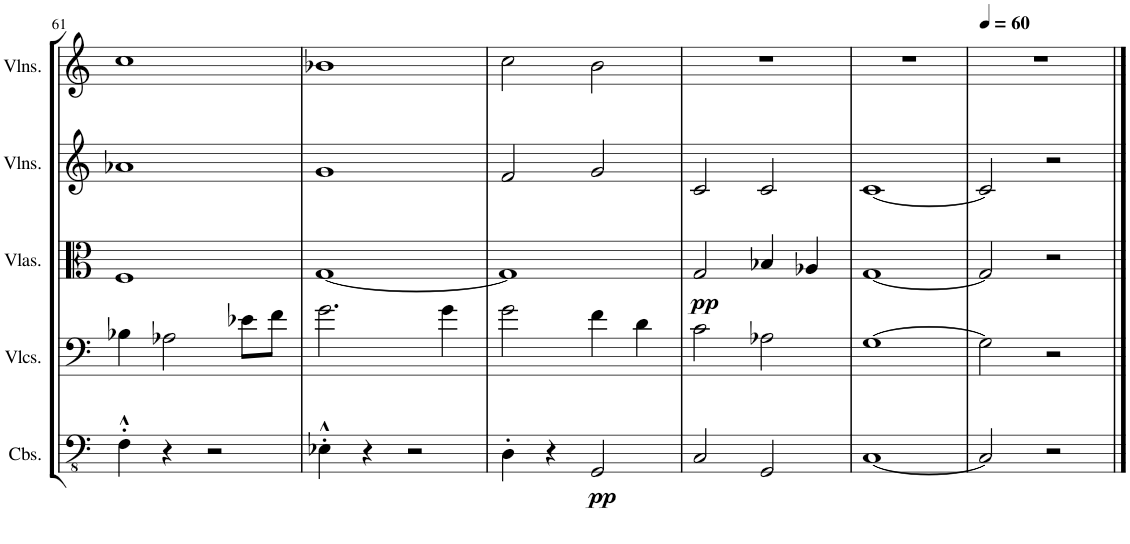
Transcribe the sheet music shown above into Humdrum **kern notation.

**kern	**dynam	**kern	**kern	**dynam	**kern	**kern
*part5	*part5	*part4	*part3	*part3	*part2	*part1
*staff5	*staff5	*staff4	*staff3	*staff3	*staff2	*staff1
*I"Contrabasses	*	*I"Violoncellos	*I"Violas	*	*I"Violins	*I"Violins
*I'Cbs.	*	*I'Vlcs.	*I'Vlas.	*	*I'Vlns.	*I'Vlns.
!!LO:PB:g=z
*clefFv4	*	*clefF4	*clefC3	*	*clefG2	*clefG2
*k[]	*	*k[]	*k[]	*	*k[]	*k[]
*M4/4	*	*M4/4	*M4/4	*	*M4/4	*M4/4
=61	=61	=61	=61	=61	=61	=61
4FF'^^\	.	4B-X\	1F	.	1a-X	1cc
4r	.	2A-X\	.	.	.	.
2r	.	.	.	.	.	.
.	.	8e-X\L	.	.	.	.
.	.	8f\J	.	.	.	.
=62	=62	=62	=62	=62	=62	=62
4EE-X'^^\	.	2.g\	[1G	.	1g	1b-X
4r	.	.	.	.	.	.
2r	.	.	.	.	.	.
.	.	4g\	.	.	.	.
=63	=63	=63	=63	=63	=63	=63
4DD'\	.	2g\	1G]	.	2f/	2cc\
4r	.	.	.	.	.	.
!	!LO:DY:b	!	!	!	!	!
2GGG/	pp	4f\	.	.	2g/	2b\
.	.	4d\	.	.	.	.
=64	=64	=64	=64	=64	=64	=64
!	!	!	!	!LO:DY:b	!	!
2CC/	.	2c\	2G/	pp	2c/	1r
2GGG/	.	2A-X\	4B-X/	.	2c/	.
.	.	.	4A-X/	.	.	.
=65	=65	=65	=65	=65	=65	=65
[1CC	.	[1G	[1G	.	[1c	1r
=66	=66	=66	=66	=66	=66	=66
*	*	*	*	*	*	*MM60
2CC/]	.	2G\]	2G/]	.	2c/]	1r
2r	.	2r	2r	.	2r	.
==	==	==	==	==	==	==
*-	*-	*-	*-	*-	*-	*-
